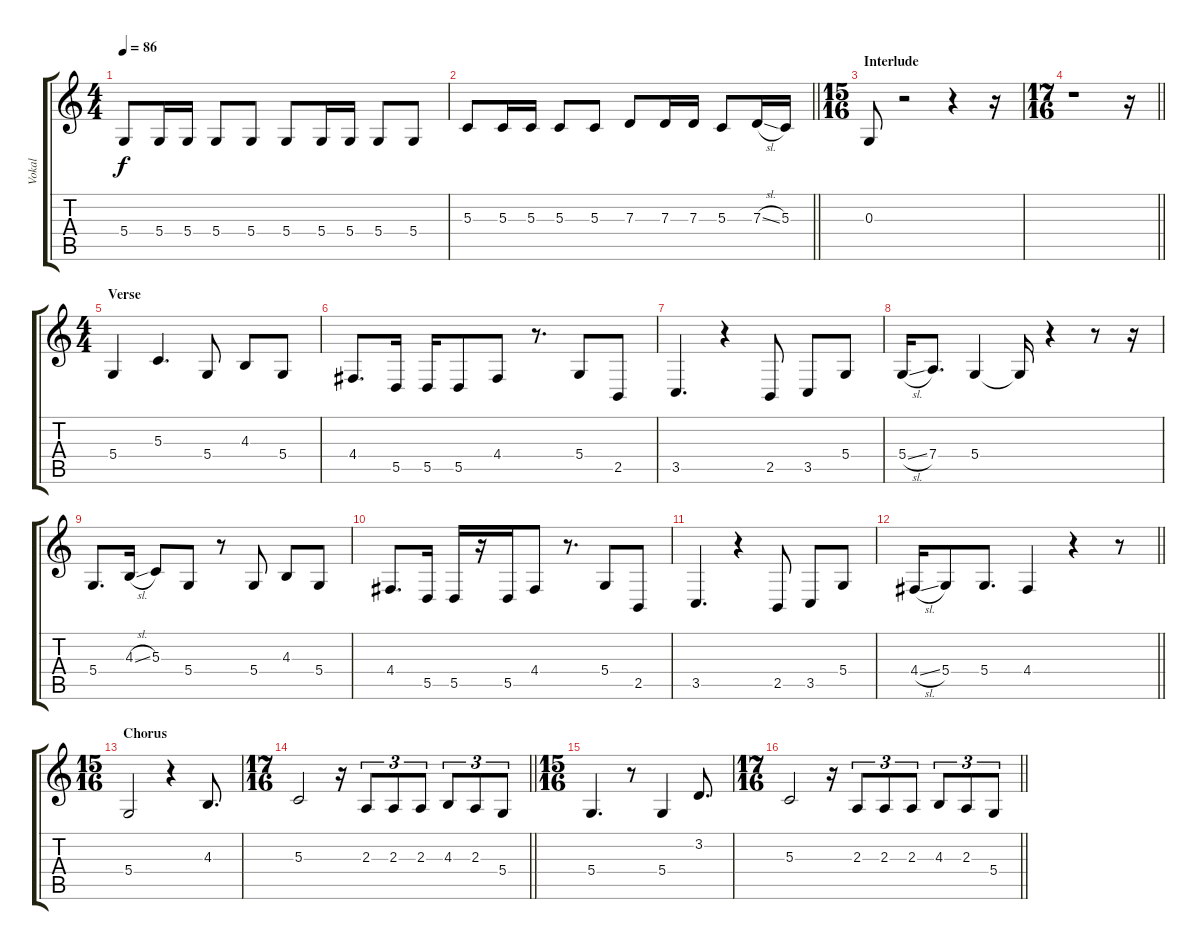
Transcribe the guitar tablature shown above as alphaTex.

\track ("Vokal" "Vokal") {instrument churchorgan}
\staff {score tabs}
\tuning (E4 B3 G3 D3 A2 E2) {hide}
\ts (4 4)
\tempo 86
\clef g2
\ks c
5.4.8{dy f} 5.4.16 5.4.16 5.4.8 5.4.8 5.4.8 5.4.16 5.4.16 5.4.8 5.4.8 |
\barLineRight lightlight
5.3.8 5.3.16 5.3.16 5.3.8 5.3.8 7.3.8 7.3.16 7.3.16 5.3.8 7.3{sl}.16 5.3.16 |
\ts (15 16)
\section ("" "Interlude")
0.3.8 r.2 r.4 r.16 |
\ts (17 16)
\barLineRight lightlight
r.1 r.16 |
\ts (4 4)
\section ("" "Verse")
5.4.4 5.3.4{d} 5.4.8 4.3.8 5.4.8 |
4.4.8{d} 5.5.16 5.5.16 5.5.8 4.4.8 r.8{d} 5.4.8 2.5.8 |
3.5.4{d} r.4 2.5.8 3.5.8 5.4.8 |
5.4{sl}.16 7.4.8{d} 5.4.4 5.4{t}.16 r.4 r.8 r.16 |
5.4.8{d} 4.3{sl}.16 5.3.8 5.4.8 r.8 5.4.8 4.3.8 5.4.8 |
4.4.8{d} 5.5.16 5.5.16 r.16 5.5.16 4.4.8 r.8{d} 5.4.8 2.5.8 |
3.5.4{d} r.4 2.5.8 3.5.8 5.4.8 |
\barLineRight lightlight
4.4{sl}.16 5.4.8 5.4.8{d} 4.4.4 r.4 r.8 |
\ts (15 16)
\section ("" "Chorus")
5.4.2 r.4 4.3.8{d} |
\ts (17 16)
\barLineRight lightlight
5.3.2 r.16 2.3.8{tu (3 2)} 2.3.8{tu (3 2)} 2.3.8{tu (3 2)} 4.3.8{tu (3 2)} 2.3.8{tu (3 2)} 5.4.8{tu (3 2)} |
\ts (15 16)
5.4.4{d} r.8 5.4.4 3.2.8{d} |
\ts (17 16)
\barLineRight lightlight
5.3.2 r.16 2.3.8{tu (3 2)} 2.3.8{tu (3 2)} 2.3.8{tu (3 2)} 4.3.8{tu (3 2)} 2.3.8{tu (3 2)} 5.4.8{tu (3 2)}
